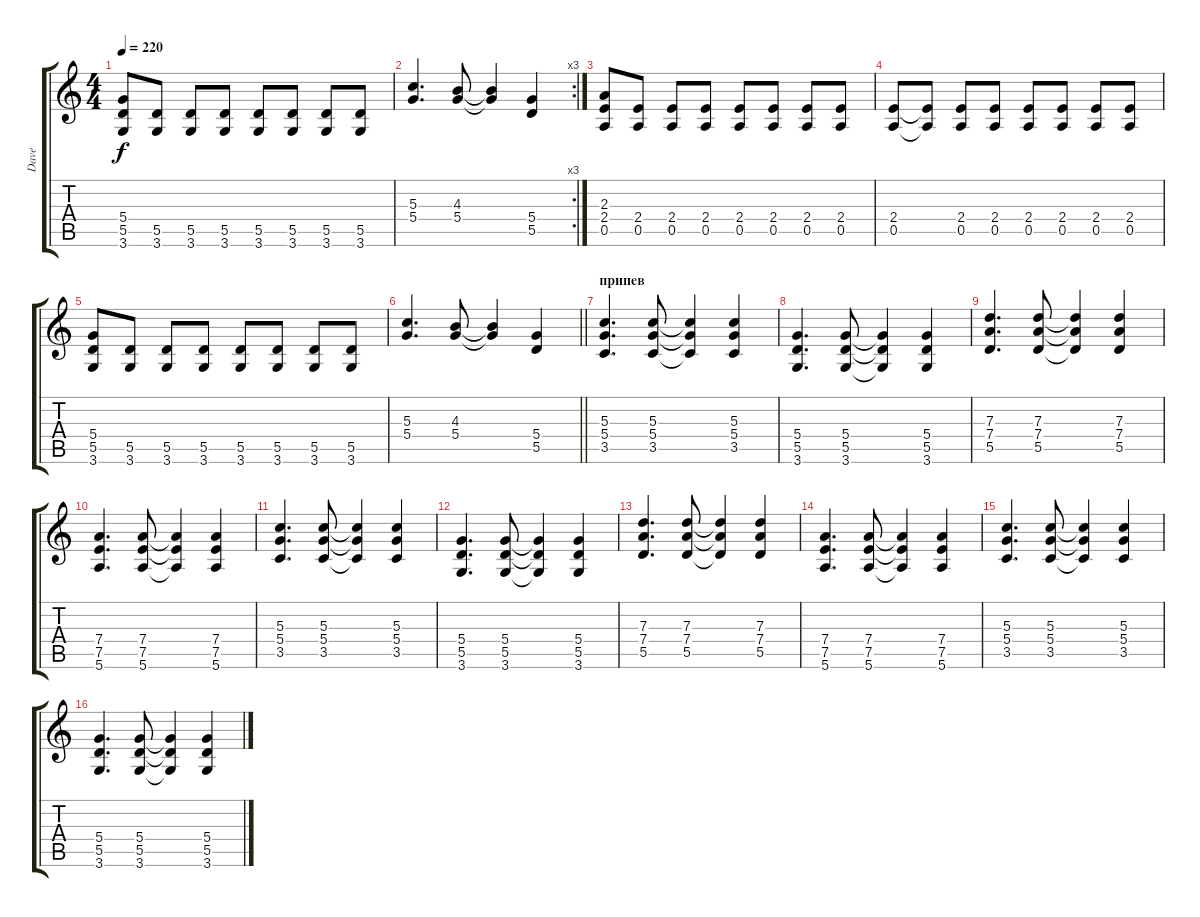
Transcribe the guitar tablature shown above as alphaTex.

\track ("Dave" "Dave") {instrument distortionguitar}
\staff {score tabs}
\tuning (E4 B3 G3 D3 A2 E2) {hide}
\ts (4 4)
\tempo 220
\clef g2
\ks c
(5.4 5.5 3.6).8{dy f} (5.5 3.6).8 (5.5 3.6).8 (5.5 3.6).8 (5.5 3.6).8 (5.5 3.6).8 (5.5 3.6).8 (5.5 3.6).8 |
\rc 3
(5.3 5.4).4{d} (4.3 5.4).8 (4.3{t} 5.4{t}).4 (5.4 5.5).4 |
(2.3 2.4 0.5).8 (2.4 0.5).8 (2.4 0.5).8 (2.4 0.5).8 (2.4 0.5).8 (2.4 0.5).8 (2.4 0.5).8 (2.4 0.5).8 |
(2.4 0.5).8 (2.4{t} 0.5{t}).8 (2.4 0.5).8 (2.4 0.5).8 (2.4 0.5).8 (2.4 0.5).8 (2.4 0.5).8 (2.4 0.5).8 |
(5.4 5.5 3.6).8 (5.5 3.6).8 (5.5 3.6).8 (5.5 3.6).8 (5.5 3.6).8 (5.5 3.6).8 (5.5 3.6).8 (5.5 3.6).8 |
\barLineRight lightlight
(5.3 5.4).4{d} (4.3 5.4).8 (4.3{t} 5.4{t}).4 (5.4 5.5).4 |
\section ("" "припев")
(5.3 5.4 3.5).4{d} (5.3 5.4 3.5).8 (5.3{t} 5.4{t} 3.5{t}).4 (5.3 5.4 3.5).4 |
(5.4 5.5 3.6).4{d} (5.4 5.5 3.6).8 (5.4{t} 5.5{t} 3.6{t}).4 (5.4 5.5 3.6).4 |
(7.3 7.4 5.5).4{d} (7.3 7.4 5.5).8 (7.3{t} 7.4{t} 5.5{t}).4 (7.3 7.4 5.5).4 |
(7.4 7.5 5.6).4{d} (7.4 7.5 5.6).8 (7.4{t} 7.5{t} 5.6{t}).4 (7.4 7.5 5.6).4 |
(5.3 5.4 3.5).4{d} (5.3 5.4 3.5).8 (5.3{t} 5.4{t} 3.5{t}).4 (5.3 5.4 3.5).4 |
(5.4 5.5 3.6).4{d} (5.4 5.5 3.6).8 (5.4{t} 5.5{t} 3.6{t}).4 (5.4 5.5 3.6).4 |
(7.3 7.4 5.5).4{d} (7.3 7.4 5.5).8 (7.3{t} 7.4{t} 5.5{t}).4 (7.3 7.4 5.5).4 |
(7.4 7.5 5.6).4{d} (7.4 7.5 5.6).8 (7.4{t} 7.5{t} 5.6{t}).4 (7.4 7.5 5.6).4 |
(5.3 5.4 3.5).4{d} (5.3 5.4 3.5).8 (5.3{t} 5.4{t} 3.5{t}).4 (5.3 5.4 3.5).4 |
(5.4 5.5 3.6).4{d} (5.4 5.5 3.6).8 (5.4{t} 5.5{t} 3.6{t}).4 (5.4 5.5 3.6).4
